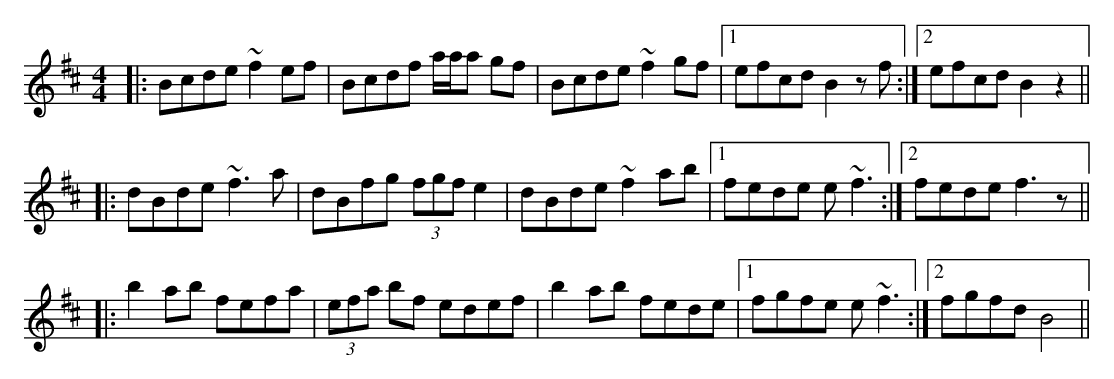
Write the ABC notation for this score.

X:1
M:4/4
K:Bmin
|:Bcde ~f2 ef|Bcdf a/a/a gf|Bcde ~f2 gf|1 efcd B2zf:|2 efcd B2z2||
|:dBde ~f3 a|dBfg (3fgf e2|dBde ~f2 ab|1 fede e ~f3:|2 fede f3z||
|:b2ab fefa|(3efa bf edef|b2 ab fede|1 fgfe e ~f3:|2 fgfd B4||
